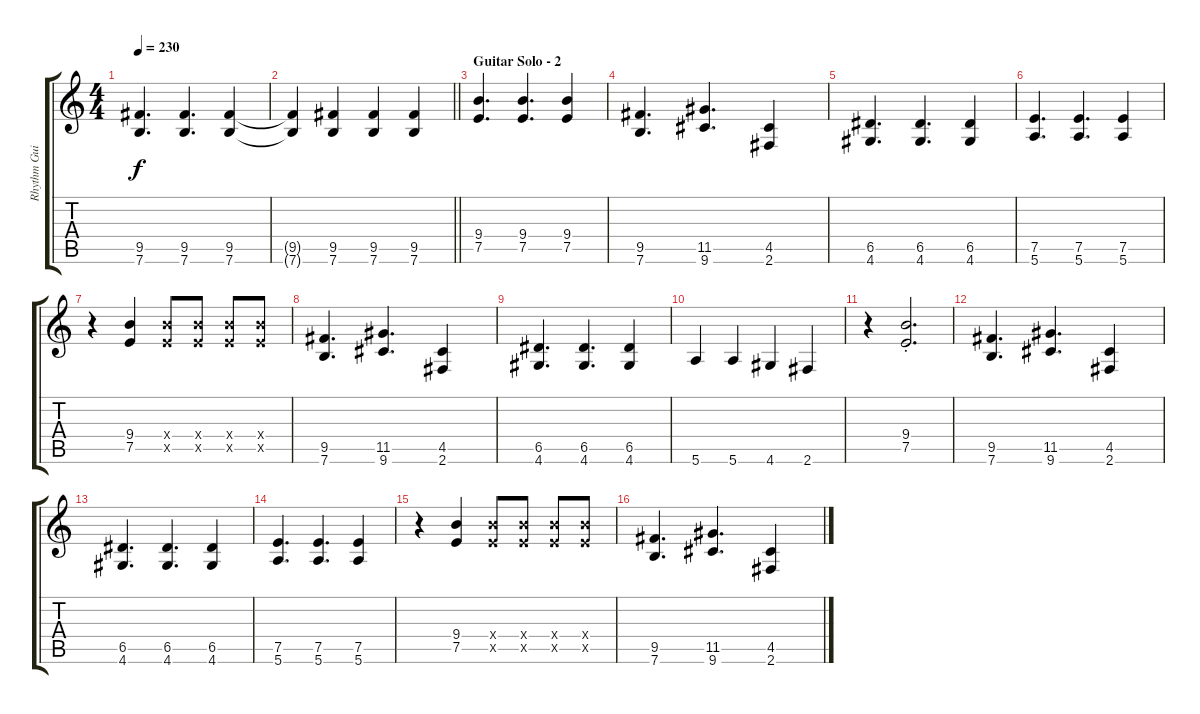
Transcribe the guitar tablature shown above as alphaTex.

\track ("Rhythm Guitar" "Rhythm Gui") {instrument distortionguitar}
\staff {score tabs}
\tuning (E4 B3 G3 D3 A2 E2) {hide}
\ts (4 4)
\tempo 230
\clef g2
\ks c
(9.5 7.6).4{d dy f} (9.5 7.6).4{d} (9.5 7.6).4 |
\barLineRight lightlight
(9.5{t} 7.6{t}).4 (9.5 7.6).4 (9.5 7.6).4 (9.5 7.6).4 |
\section ("" "Guitar Solo - 2")
(9.4 7.5).4{d} (9.4 7.5).4{d} (9.4 7.5).4 |
(9.5 7.6).4{d} (11.5 9.6).4{d} (4.5 2.6).4 |
(6.5 4.6).4{d} (6.5 4.6).4{d} (6.5 4.6).4 |
(7.5 5.6).4{d} (7.5 5.6).4{d} (7.5 5.6).4 |
r.4 (9.4 7.5).4 (9.4{x} 7.5{x}).8 (9.4{x} 7.5{x}).8 (9.4{x} 7.5{x}).8 (9.4{x} 7.5{x}).8 |
(9.5 7.6).4{d} (11.5 9.6).4{d} (4.5 2.6).4 |
(6.5 4.6).4{d} (6.5 4.6).4{d} (6.5 4.6).4 |
5.6.4 5.6.4 4.6.4 2.6.4 |
r.4 (9.4{st} 7.5{st}).2{d} |
(9.5 7.6).4{d} (11.5 9.6).4{d} (4.5 2.6).4 |
(6.5 4.6).4{d} (6.5 4.6).4{d} (6.5 4.6).4 |
(7.5 5.6).4{d} (7.5 5.6).4{d} (7.5 5.6).4 |
r.4 (9.4 7.5).4 (9.4{x} 7.5{x}).8 (9.4{x} 7.5{x}).8 (9.4{x} 7.5{x}).8 (9.4{x} 7.5{x}).8 |
(9.5 7.6).4{d} (11.5 9.6).4{d} (4.5 2.6).4
